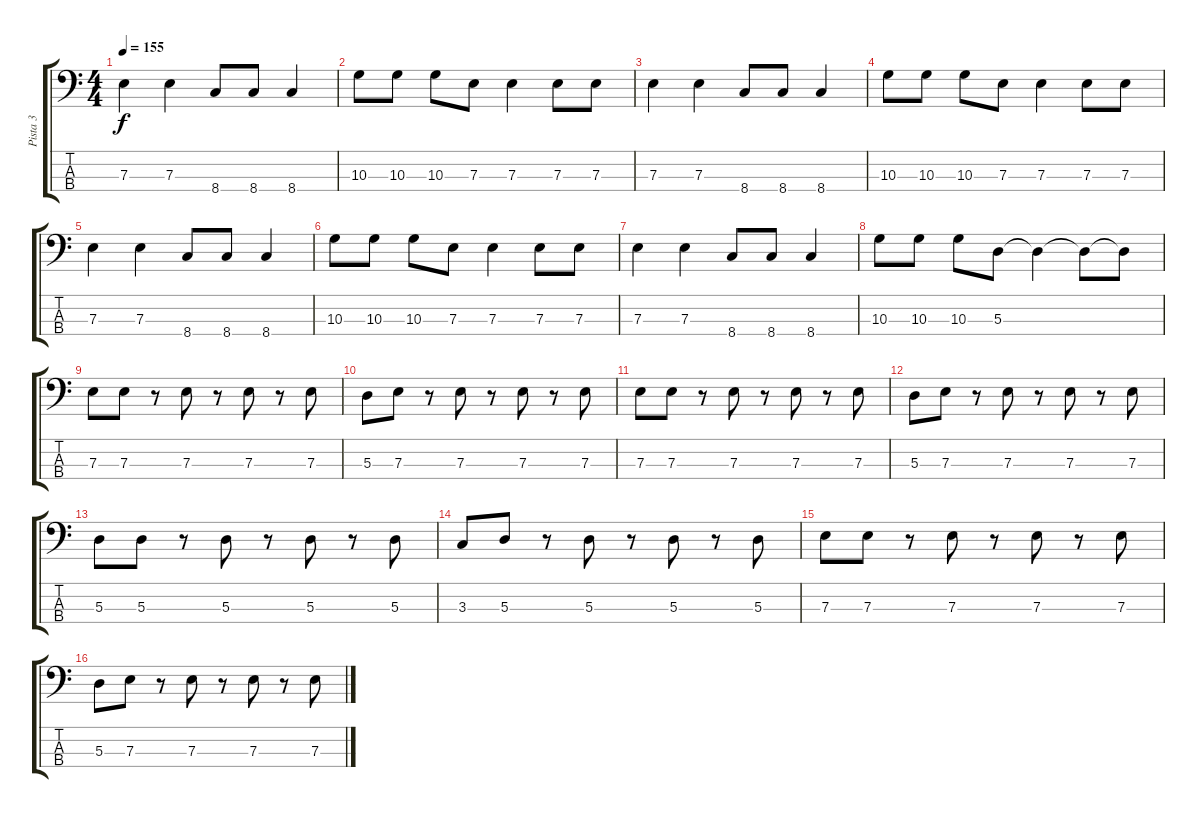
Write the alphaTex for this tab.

\track ("Pista 3" "Pista 3") {instrument electricbassfinger}
\staff {score tabs}
\tuning (G2 D2 A1 E1) {hide}
\ts (4 4)
\tempo 155
\clef f4
\ks c
7.3.4{dy f} 7.3.4 8.4.8 8.4.8 8.4.4 |
10.3.8 10.3.8 10.3.8 7.3.8 7.3.4 7.3.8 7.3.8 |
7.3.4 7.3.4 8.4.8 8.4.8 8.4.4 |
10.3.8 10.3.8 10.3.8 7.3.8 7.3.4 7.3.8 7.3.8 |
7.3.4 7.3.4 8.4.8 8.4.8 8.4.4 |
10.3.8 10.3.8 10.3.8 7.3.8 7.3.4 7.3.8 7.3.8 |
7.3.4 7.3.4 8.4.8 8.4.8 8.4.4 |
10.3.8 10.3.8 10.3.8 5.3.8 5.3{t}.4 5.3{t}.8 5.3{t}.8 |
7.3.8 7.3.8 r.8 7.3.8 r.8 7.3.8 r.8 7.3.8 |
5.3.8 7.3.8 r.8 7.3.8 r.8 7.3.8 r.8 7.3.8 |
7.3.8 7.3.8 r.8 7.3.8 r.8 7.3.8 r.8 7.3.8 |
5.3.8 7.3.8 r.8 7.3.8 r.8 7.3.8 r.8 7.3.8 |
5.3.8 5.3.8 r.8 5.3.8 r.8 5.3.8 r.8 5.3.8 |
3.3.8 5.3.8 r.8 5.3.8 r.8 5.3.8 r.8 5.3.8 |
7.3.8 7.3.8 r.8 7.3.8 r.8 7.3.8 r.8 7.3.8 |
5.3.8 7.3.8 r.8 7.3.8 r.8 7.3.8 r.8 7.3.8
